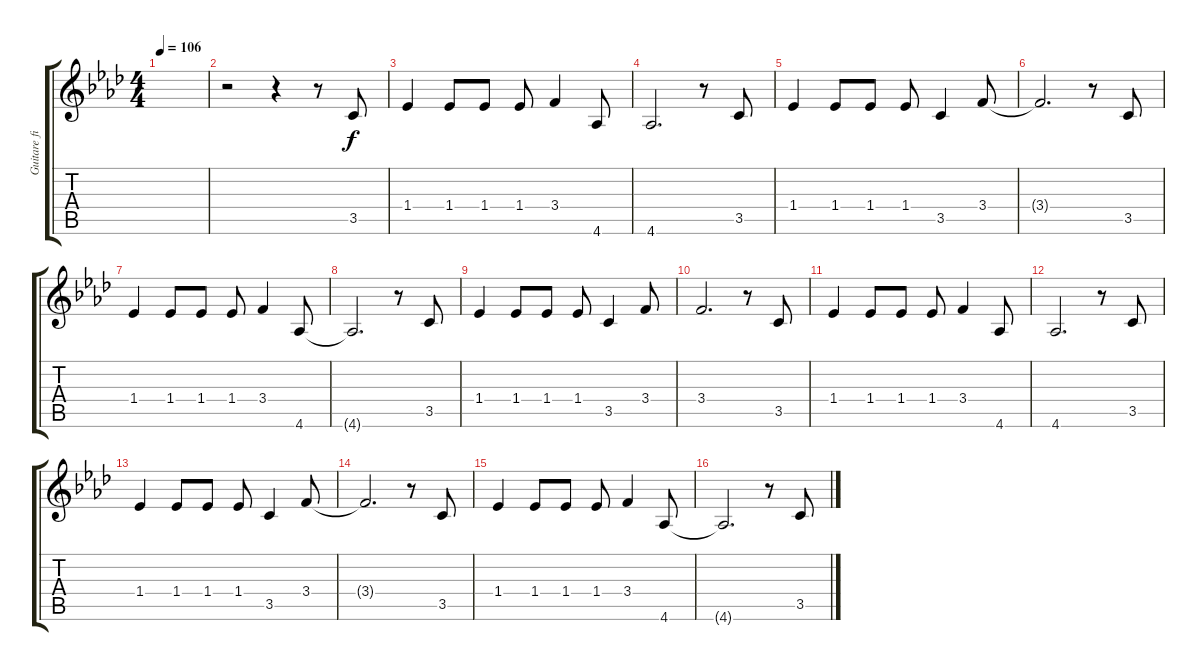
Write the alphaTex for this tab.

\track ("Guitare fin" "Guitare fi") {instrument overdrivenguitar}
\staff {score tabs}
\tuning (E4 B3 G3 D3 A2 E2) {hide}
\ts (4 4)
\tempo 106
\clef g2
\ks ab
|
r.2 r.4 r.8 3.5.8 |
1.4.4 1.4.8 1.4.8 1.4.8 3.4.4 4.6.8 |
4.6.2{d} r.8 3.5.8 |
1.4.4 1.4.8 1.4.8 1.4.8 3.5.4 3.4.8 |
3.4{t}.2{d} r.8 3.5.8 |
1.4.4 1.4.8 1.4.8 1.4.8 3.4.4 4.6.8 |
4.6{t}.2{d} r.8 3.5.8 |
1.4.4 1.4.8 1.4.8 1.4.8 3.5.4 3.4.8 |
3.4.2{d} r.8 3.5.8 |
1.4.4 1.4.8 1.4.8 1.4.8 3.4.4 4.6.8 |
4.6.2{d} r.8 3.5.8 |
1.4.4 1.4.8 1.4.8 1.4.8 3.5.4 3.4.8 |
3.4{t}.2{d} r.8 3.5.8 |
1.4.4 1.4.8 1.4.8 1.4.8 3.4.4 4.6.8 |
4.6{t}.2{d} r.8 3.5.8
